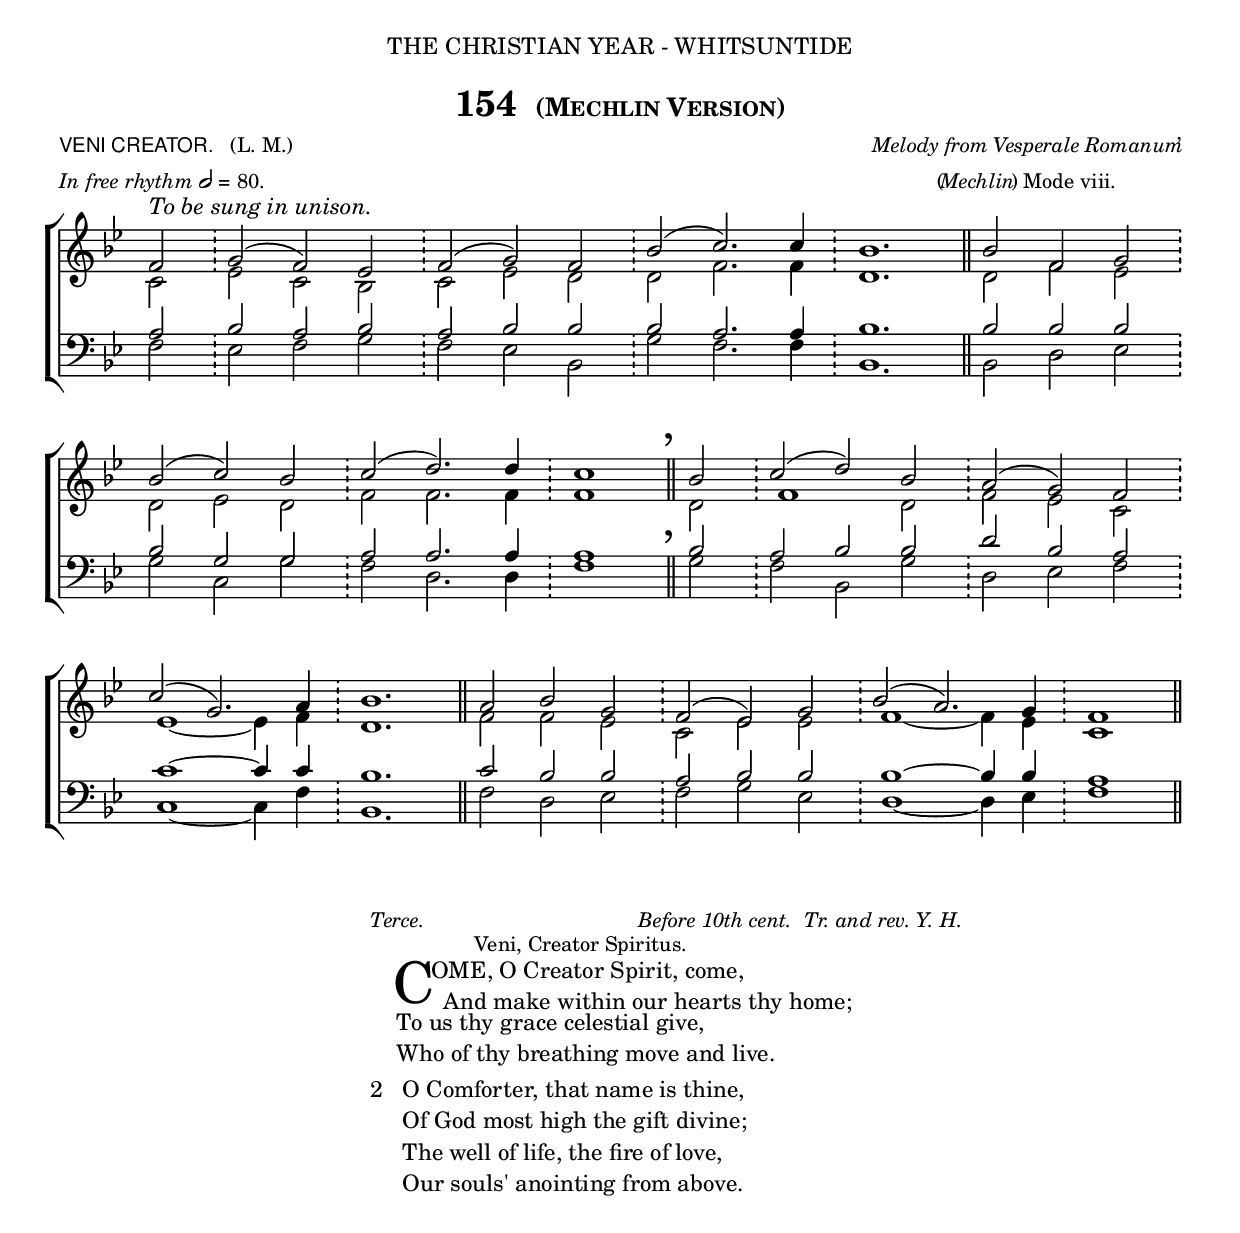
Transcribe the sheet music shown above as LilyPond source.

%%%% 247.png
%%%% Hymn 154 Mechlin version Veni Creator. Come O Creator spirit, come.
%%%% Rev 2.

\version "2.10"

\header {
  dedication = \markup {  \center-align { "THE CHRISTIAN YEAR - WHITSUNTIDE"
	\hspace #0.1 }}	
	
  title = \markup { "154 " \large { \smallCaps "(Mechlin Version)" } }  
  
  meter = \markup { \small { \column {  
	                                \line { \sans {"VENI CREATOR."} \hspace #1 \roman {"(L. M.)"}}
		                        \line { \italic {In free rhythm} \general-align #Y #DOWN \note #"2" #0.5 = 80.} }
  	}}	
	

 arranger = \markup { \small  { \center-align { \line {\italic "Melody from" "‘" \hspace #-1.2 \italic "Vesperale Romanum" \hspace #-1.2 "’"}
	  					 \line { "(" \hspace #-1 \italic "Mechlin" \hspace #-1 ") Mode viii." }
  	}}}
	 
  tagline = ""
}

%%%%%%%%%%%%%%%%%%%%%%%%%%% Macros

%%% generates the breathmarks

breathmark = {	
	      \override Score.RehearsalMark #'break-visibility = #begin-of-line-invisible 
	      \override Score.RehearsalMark #'Y-offset = #'4.0 
	      \override Score.RehearsalMark #'X-offset = #'-0.5
	      \mark \markup { \fontsize #4 ","}
}	      

%%% a dashed bar which forbids line breaks 

nbdbar = { \bar "dashed" \noBreak }

%%% push a note slightly to the right	      
	      
push = \once \override NoteColumn #'force-hshift = #0.4

%%% same as above but uses X-offset. When two notes are stacked in one notecolumn and both need to be moved, force-hshift 
%%% does not work for both, so X-offset must be used for one of the two notes to be moved.

pushb = \once \override NoteHead #'X-offset = #0.8

%%%%%%%%%%%%%%%%%%%%%%%%%%% End of macro definitions

%%% SATB voices

global = {
  \time 3/2
  \key bes \major
  \set Staff.midiInstrument = "church organ"
}

soprano = \relative c' { 
  \override TextScript #'padding = #1	
  \partial 2 f2 ^\markup { \italic "To be sung in unison."} 
      \nbdbar g2( f) ees \nbdbar f( g) f \nbdbar bes( c2.) c4 \nbdbar bes1. \bar "||" bes2 f g \bar "dashed" \break
  bes2( c) bes \nbdbar c( d2.) d4 \nbdbar c1 \breathmark \bar "||" bes2 \nbdbar c2( d) bes \nbdbar a( g) f \bar "dashed" \break
  c'2( g2.) a4 \nbdbar bes1. \bar "||" a2 bes g \nbdbar f( ees) g \nbdbar bes( a2.) g4 \nbdbar f1 \bar "||"
} 
   
alto = \relative c' {  
  c2 \nbdbar ees c bes \nbdbar c ees d \nbdbar d f2. f4 \nbdbar d1. \bar "||" d2 f ees \bar "dashed" \break
  d ees d \nbdbar f f2. f4 \nbdbar f1 \bar "||" d2 \nbdbar \push f1 d2 \nbdbar f ees c \bar "dashed" \break
  \push ees1 ~ ees4 f4 \nbdbar d1. \bar "||" f2 f ees \nbdbar c ees ees \nbdbar \push f1 ~ f4 ees4 \nbdbar c1 \bar "||"
}

tenor = \relative c {\clef bass 
  a'2 \nbdbar bes a bes \nbdbar a bes bes \nbdbar bes a2. a4 \nbdbar bes1. \bar "||" bes2 bes bes \bar "dashed" \break
  bes g g \nbdbar a a2. a4 \nbdbar a1 \bar "||" bes2 \nbdbar a bes bes \nbdbar d bes a \bar "dashed" \break
  \push c1 ~ c4 c \nbdbar bes1. \bar "||" c2 bes bes \nbdbar a bes bes \nbdbar \push bes1 ~ bes4 bes4 \nbdbar a1 \bar "||"
}

bass = \relative c {\clef bass 
  f2 \nbdbar ees f g \nbdbar f ees bes \nbdbar g' f2. f4 \nbdbar bes,1. \bar "||" bes2 d ees \bar "dashed" \break
  g c, g' \nbdbar f d2. d4 \nbdbar f1 \bar "||" g2 \nbdbar f bes, g' \nbdbar d ees f \bar "dashed" \break
  \pushb c1 ~ c4 f4 \nbdbar bes,1. \bar "||" f'2 d ees \nbdbar f g ees \nbdbar \pushb d1 ~ d4 ees4 \nbdbar f1 \bar "||"
}

#(ly:set-option 'point-and-click #f)

\paper {
  #(set-paper-size "a4")
%  annotate-spacing = ##t
  print-page-number = ##f
  ragged-last-bottom = ##t
  ragged-bottom = ##t
}

\book{

%%% Score block	

\score{
\new ChoirStaff	
<<
	\context Staff = upper << 
	\context Voice = sopranos { \voiceOne \global \soprano }
	\context Voice = altos    { \voiceTwo \global \alto }
	                      >>
	\context Staff = lower <<
	\context Voice = tenors { \voiceOne \global \tenor }
	\context Voice = basses { \voiceTwo \global \bass }
			        >>
>>
\layout {
		indent=0
		\context { \Score \remove "Bar_number_engraver" }
		\context { \Staff \remove "Time_signature_engraver" }
		\context { \Score \remove "Mark_engraver"  }
                \context { \Staff \consists "Mark_engraver"  }
	} %% close layout

\midi { \context { \Score tempoWholesPerMinute = #(ly:make-moment 80 2) }}  
	
} %%% Score bracket


%%% Lyric titles and attributions

\markup { \small { \hspace #30 \italic "Terce." \hspace #20 \italic "Before 10th cent.  Tr. and rev. Y. H." }} 
  
\markup { \hspace #40 \small "Veni, Creator Spiritus." }


%%% Lyrics

\markup { \hspace #30 %%add space as necc. to center the column
          \column { %% super column of everything
	              \column { %%stanza 1 is a column of 2 lines  
	                  \line { \hspace #2.2 \column { \lower #2.4 \fontsize #8 "C" }   %%Drop Cap goes here
				  \hspace #-1.0    %% adjust this if other letters are too far from Drop Cap
				  \column  { \raise #0.0 "OME, O Creator Spirit, come,"
			                                 "  And make within our hearts thy home;" } }          
	                  \line {  \hspace #2.5  %%adjust hspace until this line left edge is flush with Drop Cap
				   \lower  #1.56  %%adjust this until the line spacing looks right
				   \column {   
					   "To us thy grace celestial give,"
					   "Who of thy breathing move and live."
			  		}}
		      } %%% end verse 1	
		      	\hspace #1  % adds vertical spacing between verses  
           		\line { "2  "
			   \column {	     
				   "O Comforter, that name is thine,"
				   "Of God most high the gift divine;"
				   "The well of life, the fire of love,"
				   "Our souls' anointing from above."
			}}
	  } %%% end supercolumn
} %%% end markup	  
       
       
%%fake score block to occupy space and force a pagebreak.  Can't think of a better way of doing this.
\score{
	{s4 }
\header { breakbefore = ##f piece = ##f opus = ##f tagline = ##f }
\layout{	
	\context { \Staff
		\remove Time_signature_engraver
		\remove Key_engraver
		\remove Clef_engraver
		\remove Staff_symbol_engraver
}}}

%%% Second page
%%% continuation of  lyrics

\markup { \hspace #30   %%add space as necc. to center the column  
		\column { 
			\hspace #1  % adds vertical spacing between verses  
           		\line { "3  "
			   \column {	     
				   "Thou dost appear in sevenfold dower"
				   "The sign of God's almighty power;"
				   "The Father's promise, making rich"
				   "With saving truth our earthly speech."
			}}
			\hspace #1  % adds vertical spacing between verses  
           		\line { "4  "
			   \column {	     
				   "Our senses with thy light inflame,"
				   "Our hearts to heavenly love reclaim;"
				   "Our bodies' poor infirmity"
				   "With strength perpetual fortify."
			}}
			\hspace #1  % adds vertical spacing between verses  
           		\line { "5  "
			   \column {	     
				   "Our mortal foe afar repel,"
				   "Grant us henceforth in peace to dwell;"
				   "And so to us, with thee for guide,"
				   "No ill shall come, no harm betide."
			}}
			\hspace #1  % adds vertical spacing between verses  
           		\line { "6. "
			   \column {	     
				   "May we by thee the Father learn,"
				   "And know the Son, and thee discern,"
				   "Who art of both; and thus adore"
				   "In perfect faith for evermore.     Amen."
			}}
	  }
} %%% lyric markup bracket


%%% Amen score block
\score{
  \new ChoirStaff
   <<
        \context Staff = upper \with { fontSize = #-3  \override StaffSymbol #'staff-space = #(magstep -2) }  
	                      << 
	\context Voice = "sopranos" { \relative c' { \clef treble \global \voiceOne f2( g f) f1 \bar "||" }}
	\context Voice = "altos"    { \relative c' {  \clef treble \global \voiceTwo c2 ees c c1 \bar "||" }}
	                      >>
			      
	\context Lyrics \lyricsto "altos" { \override LyricText #'font-size = #-1 A - - men. }
	
	\context Staff = lower \with { fontSize = #-3  \override StaffSymbol #'staff-space = #(magstep -2) }  
	                       <<
	\context Voice = "tenors" { \relative c { \clef bass \global \voiceThree a'2 bes a a1 \bar "||" }}
	\context Voice = "basses" { \relative c { \clef bass \global \voiceFour  f2 ees f f1 \bar "||" }}
			        >> 
  >>			      
\header { breakbefore = ##f piece = " " opus = " " }
\layout { 
	\context { \Score timing = ##f }
	ragged-right = ##t
	indent = 15\cm
	\context { \Staff \remove Time_signature_engraver }

       }

\midi { \context { \Score tempoWholesPerMinute = #(ly:make-moment 80 2) }}  %%Amen midi       
       
}  


} %%% book bracket
